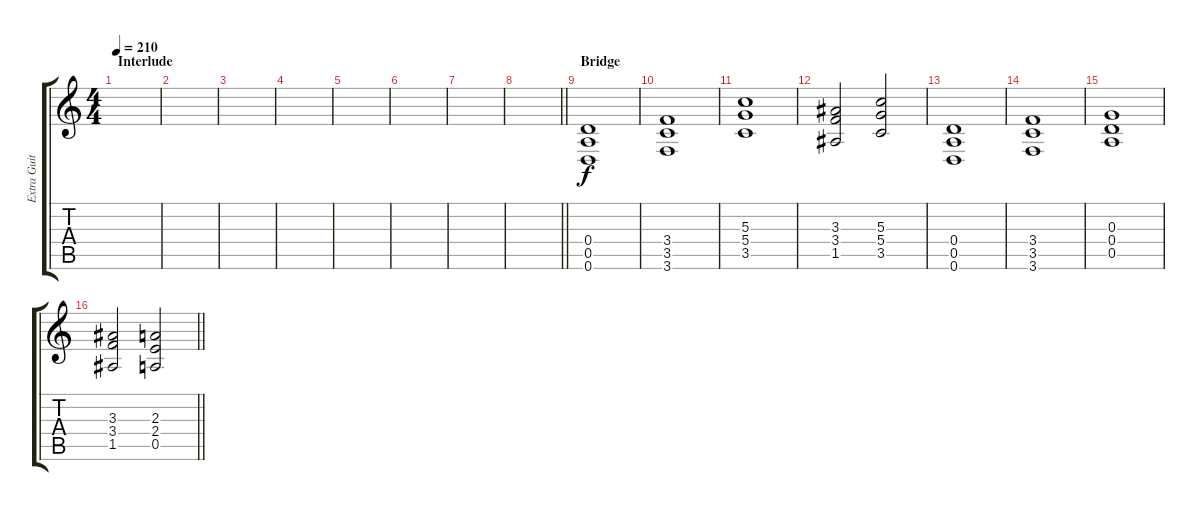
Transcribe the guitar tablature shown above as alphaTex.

\track ("Extra Guitar" "Extra Guit") {instrument distortionguitar}
\staff {score tabs}
\tuning (E4 B3 G3 D3 A2 D2) {hide}
\ts (4 4)
\section ("" "Interlude")
\tempo 210
\clef g2
\ks c
|
|
|
|
|
|
|
\barLineRight lightlight
|
\section ("" "Bridge")
(0.4 0.5 0.6).1 |
(3.4 3.5 3.6).1 |
(5.3 5.4 3.5).1 |
(3.3 3.4 1.5).2 (5.3 5.4 3.5).2 |
(0.4 0.5 0.6).1 |
(3.4 3.5 3.6).1 |
(0.3 0.4 0.5).1 |
\barLineRight lightlight
(3.3 3.4 1.5).2 (2.3 2.4 0.5).2
